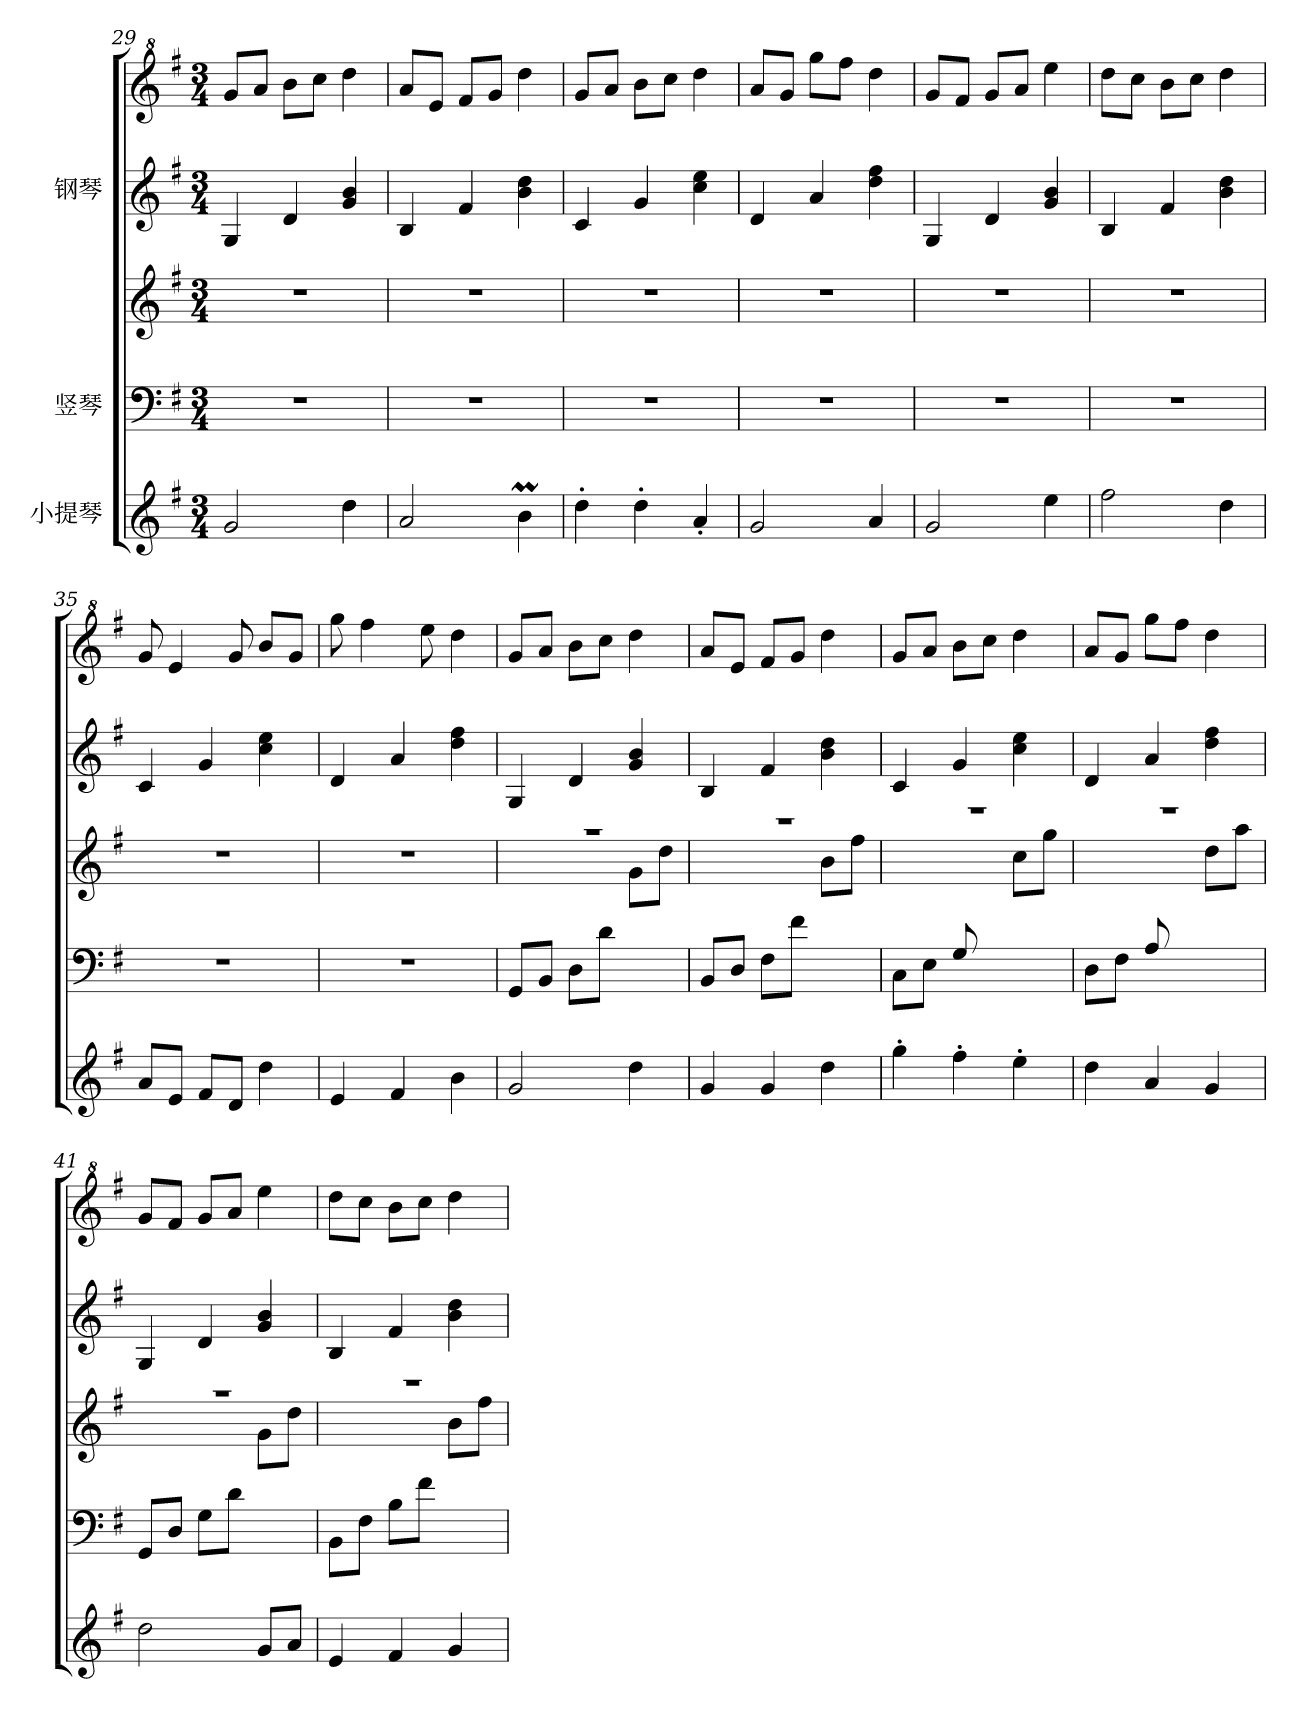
**kern	**kern	**kern	**kern	**kern
*part3	*part2	*part2	*part1	*part1
*staff5	*staff4	*staff3	*staff2	*staff1
*I"小提琴	*I"竖琴	*	*I"钢琴	*
!!LO:PB:g=z
*clefG2	*clefF4	*clefG2	*clefG2	*clefG^2
*k[f#]	*k[f#]	*k[f#]	*k[f#]	*k[f#]
*M3/4	*M3/4	*M3/4	*M3/4	*M3/4
*MM140	*MM140	*MM140	*MM140	*MM140
=29	=29	=29	=29	=29
2g/	2.r	2.r	4G/	8gg/L
.	.	.	.	8aa/J
.	.	.	4d/	8bb\L
.	.	.	.	8ccc\J
4dd\	.	.	4g/ 4b/	4ddd\
=30	=30	=30	=30	=30
2a/	2.r	2.r	4B/	8aa/L
.	.	.	.	8ee/J
.	.	.	4f#/	8ff#/L
.	.	.	.	8gg/J
4bm\	.	.	4b\ 4dd\	4ddd\
=31	=31	=31	=31	=31
4dd'\	2.r	2.r	4c/	8gg/L
.	.	.	.	8aa/J
4dd'\	.	.	4g/	8bb\L
.	.	.	.	8ccc\J
4a'/	.	.	4cc\ 4ee\	4ddd\
=32	=32	=32	=32	=32
2g/	2.r	2.r	4d/	8aa/L
.	.	.	.	8gg/J
.	.	.	4a/	8ggg\L
.	.	.	.	8fff#\J
4a/	.	.	4dd\ 4ff#\	4ddd\
=33	=33	=33	=33	=33
2g/	2.r	2.r	4G/	8gg/L
.	.	.	.	8ff#/J
.	.	.	4d/	8gg/L
.	.	.	.	8aa/J
4ee\	.	.	4g/ 4b/	4eee\
=34	=34	=34	=34	=34
2ff#\	2.r	2.r	4B/	8ddd\L
.	.	.	.	8ccc\J
.	.	.	4f#/	8bb\L
.	.	.	.	8ccc\J
4dd\	.	.	4b\ 4dd\	4ddd\
!!LO:LB:g=z
=35	=35	=35	=35	=35
8a/L	2.r	2.r	4c/	8gg/
8e/J	.	.	.	4ee/
8f#/L	.	.	4g/	.
8d/J	.	.	.	8gg/
4dd\	.	.	4cc\ 4ee\	8bb/L
.	.	.	.	8gg/J
=36	=36	=36	=36	=36
4e/	2.r	2.r	4d/	8ggg\
.	.	.	.	4fff#\
4f#/	.	.	4a/	.
.	.	.	.	8eee\
4b\	.	.	4dd\ 4ff#\	4ddd\
=37	=37	=37	=37	=37
*	*	*^	*	*
2g/	8GG/L	2.r	2ryy	4G/	8gg/L
.	8BB/J	.	.	.	8aa/J
.	8D\L	.	.	4d/	8bb\L
.	8d\J	.	.	.	8ccc\J
4dd\	4ryy	.	8g\L	4g/ 4b/	4ddd\
.	.	.	8dd\J	.	.
=38	=38	=38	=38	=38	=38
4g/	8BB/L	2.r	2ryy	4B/	8aa/L
.	8D/J	.	.	.	8ee/J
4g/	8F#\L	.	.	4f#/	8ff#/L
.	8f#\J	.	.	.	8gg/J
4dd\	4ryy	.	8b\L	4b\ 4dd\	4ddd\
.	.	.	8ff#\J	.	.
=39	=39	=39	=39	=39	=39
4gg'\	8C\L	2.r	4.ryy	4c/	8gg/L
.	8E\J	.	.	.	8aa/J
4ff#'\	8G/L	.	.	4g/	8bb\L
.	4.ryy	.	8g\J	.	8ccc\J
4ee'\	.	.	8cc\L	4cc\ 4ee\	4ddd\
.	.	.	8gg\J	.	.
!!LO:LB:g=z
=40	=40	=40	=40	=40	=40
4dd\	8D\L	2.r	4.ryy	4d/	8aa/L
.	8F#\J	.	.	.	8gg/J
4a/	8A/L	.	.	4a/	8ggg\L
.	4.ryy	.	8a\J	.	8fff#\J
4g/	.	.	8dd\L	4dd\ 4ff#\	4ddd\
.	.	.	8aa\J	.	.
=41	=41	=41	=41	=41	=41
2dd\	8GG/L	2.r	2ryy	4G/	8gg/L
.	8D/J	.	.	.	8ff#/J
.	8G\L	.	.	4d/	8gg/L
.	8d\J	.	.	.	8aa/J
8g/L	4ryy	.	8g\L	4g/ 4b/	4eee\
8a/J	.	.	8dd\J	.	.
=42	=42	=42	=42	=42	=42
4e/	8BB\L	2.r	2ryy	4B/	8ddd\L
.	8F#\J	.	.	.	8ccc\J
4f#/	8B\L	.	.	4f#/	8bb\L
.	8f#\J	.	.	.	8ccc\J
4g/	4ryy	.	8b\L	4b\ 4dd\	4ddd\
.	.	.	8ff#\J	.	.
*	*	*v	*v	*	*
=	=	=	=	=
*-	*-	*-	*-	*-
